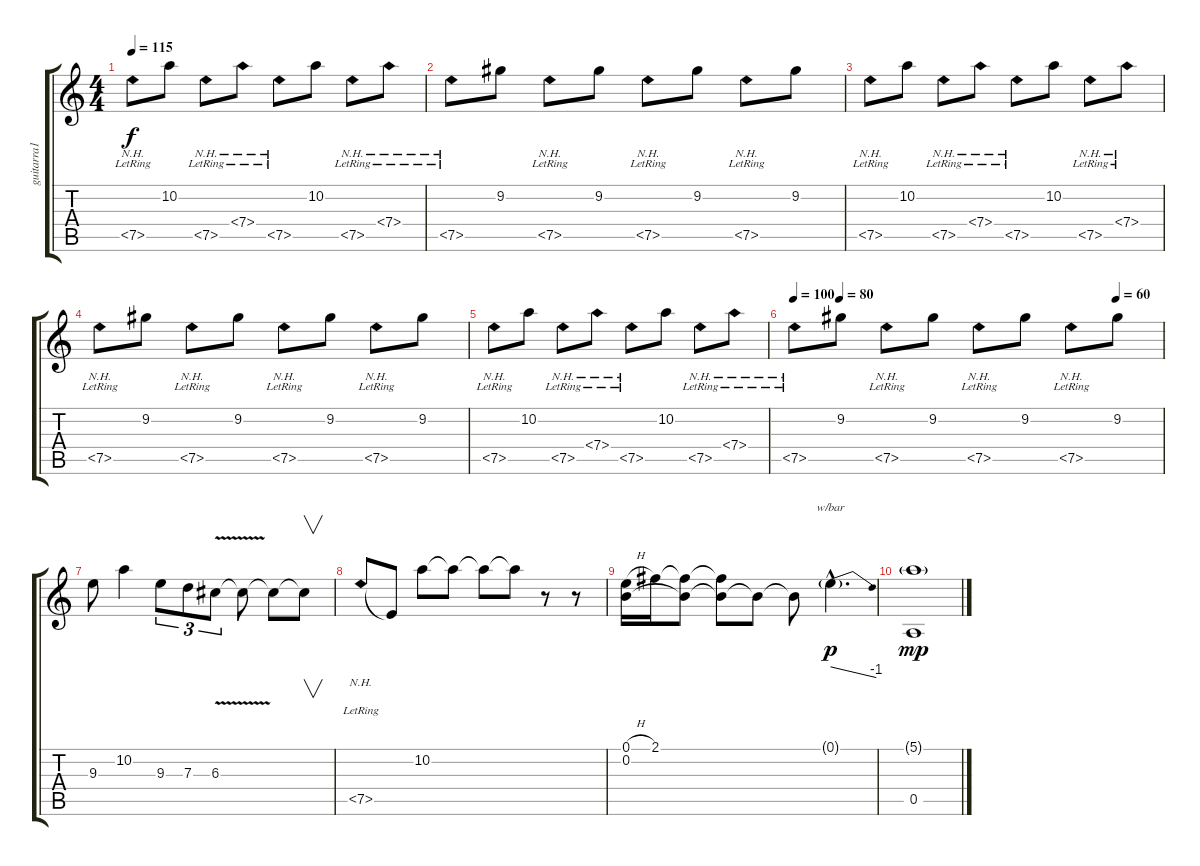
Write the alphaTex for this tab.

\track ("guitarra1" "guitarra1") {instrument acousticguitarsteel}
\staff {score tabs}
\tuning (E4 B3 G3 D3 A2 E2) {hide}
\ts (4 4)
\tempo 115
\clef g2
\ks c
7.5{nh lr}.8{dy f} 10.2.8 7.5{nh lr}.8 7.4{nh lr}.8 7.5{nh lr}.8 10.2.8 7.5{nh lr}.8 7.4{nh lr}.8 |
7.5{nh lr}.8 9.2.8 7.5{nh lr}.8 9.2.8 7.5{nh lr}.8 9.2.8 7.5{nh lr}.8 9.2.8 |
7.5{nh lr}.8 10.2.8 7.5{nh lr}.8 7.4{nh lr}.8 7.5{nh lr}.8 10.2.8 7.5{nh lr}.8 7.4{nh lr}.8 |
7.5{nh lr}.8 9.2.8 7.5{nh lr}.8 9.2.8 7.5{nh lr}.8 9.2.8 7.5{nh lr}.8 9.2.8 |
7.5{nh lr}.8 10.2.8 7.5{nh lr}.8 7.4{nh lr}.8 7.5{nh lr}.8 10.2.8 7.5{nh lr}.8 7.4{nh lr}.8 |
\tempo 100
\tempo (80 0.125)
\tempo (60 0.875)
7.5{nh lr}.8 9.2.8 7.5{nh lr}.8 9.2.8 7.5{nh lr}.8 9.2.8 7.5{nh lr}.8 9.2.8 |
9.3.8 10.2.4 9.3.8{tu (3 2)} 7.3.8{tu (3 2)} 6.3{v}.8{tu (3 2)} 6.3{t}.8 6.3{t}.8 6.3{t}.8{v} |
7.5{nh lr}.8 7.5{t}.8 10.2.8 10.2{t}.8 10.2{t}.8 10.2{t}.8 r.8 r.8 |
(0.1{h} 0.2).16 2.1.16 (2.1{t} 0.2{t}).8 (2.1{t} 0.2{t}).8 0.2{t}.8 0.2{t}.8 0.1{g hac}.4{d tbe (dive default 0 0 60 -4) dy p} |
(5.1{g} 0.5).1{dy mp}
